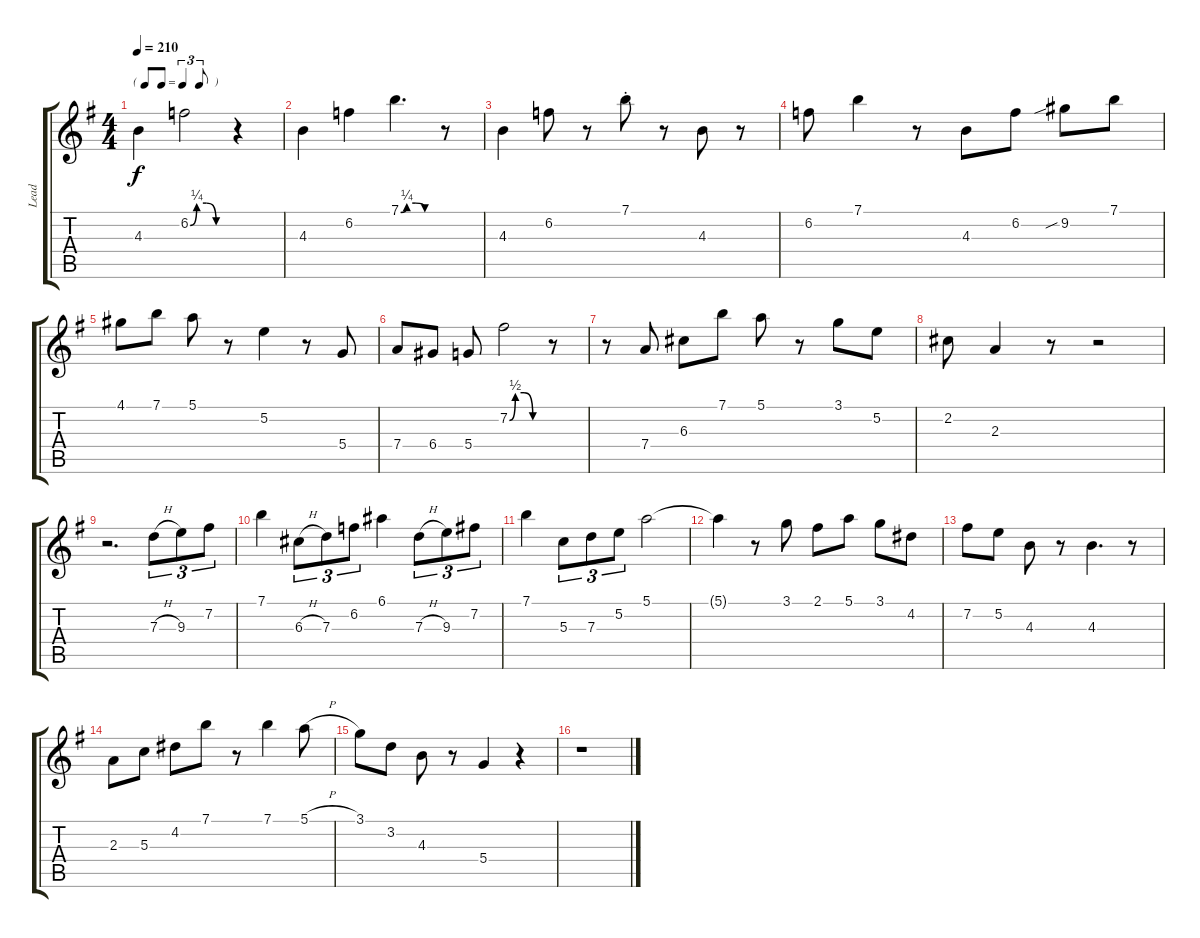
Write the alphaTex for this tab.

\track ("Lead" "Lead") {instrument acousticguitarsteel}
\staff {score tabs}
\tuning (E4 B3 G3 D3 A2 E2) {hide}
\ts (4 4)
\tf triplet8th
\tempo 210
\clef g2
\ks g
4.3.4{dy f instrument acousticguitarsteel} 6.2{be (custom 0 0 10 1 25 1 40 0 60 0)}.2 r.4 |
4.3.4 6.2.4 7.1{be (custom 0 0 10 1 25 1 40 0 60 0)}.4{d} r.8 |
4.3.4 6.2.8 r.8 7.1{st}.8 r.8 4.3.8 r.8 |
6.2.8 7.1.4 r.8 4.3.8 6.2.8 9.2{sib}.8 7.1.8 |
4.1.8 7.1.8 5.1.8 r.8 5.2.4 r.8 5.4.8 |
7.4.8 6.4.8 5.4.8 7.2{be (custom 0 0 10 2 25 2 40 0 60 0)}.2 r.8 |
r.8 7.4.8 6.3.8 7.1.8 5.1.8 r.8 3.1.8 5.2.8 |
2.2.8 2.3.4 r.8 r.2 |
r.2{d} 7.3{h}.8{tu (3 2)} 9.3.8{tu (3 2)} 7.2.8{tu (3 2)} |
7.1.4 6.3{h}.8{tu (3 2)} 7.3.8{tu (3 2)} 6.2.8{tu (3 2)} 6.1.4 7.3{h}.8{tu (3 2)} 9.3.8{tu (3 2)} 7.2.8{tu (3 2)} |
7.1.4 5.3.8{tu (3 2)} 7.3.8{tu (3 2)} 5.2.8{tu (3 2)} 5.1.2 |
5.1{t}.4 r.8 3.1.8 2.1.8 5.1.8 3.1.8 4.2.8 |
7.2.8 5.2.8 4.3.8 r.8 4.3.4{d} r.8 |
2.3.8 5.3.8 4.2.8 7.1.8 r.8 7.1.4 5.1{h}.8 |
3.1.8 3.2.8 4.3.8 r.8 5.4.4 r.4 |
r.1
